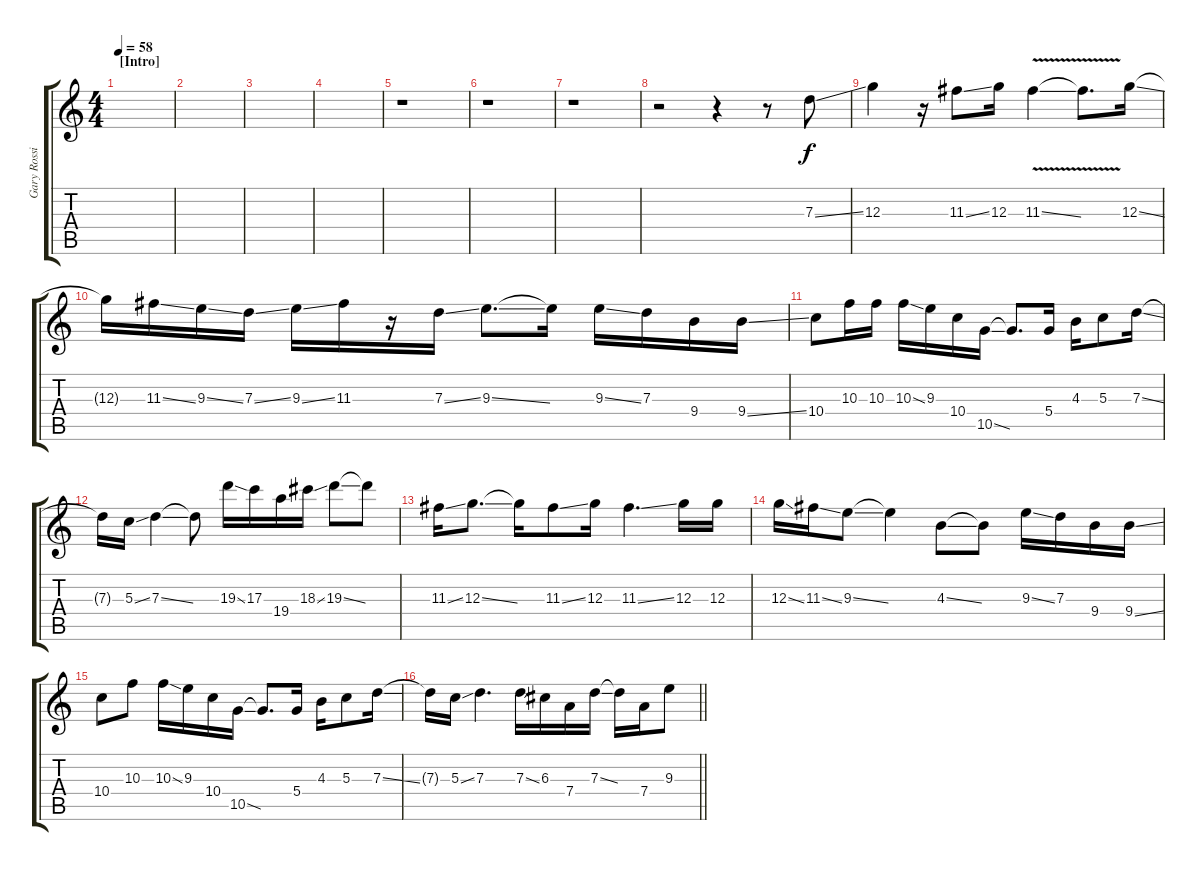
\track ("Gary Rossington (Slide/Rythm Guitar)" "Gary Rossi") {instrument overdrivenguitar}
\staff {score tabs}
\tuning (E4 B3 G3 D3 A2 E2) {hide}
\ts (4 4)
\section ("" "[Intro]")
\tempo 58
\clef g2
\ks c
|
|
|
|
r.1 |
r.1 |
r.1 |
r.2 r.4 r.8 7.3{ss}.8 |
12.3.4 r.16 11.3{ss}.8 12.3.16 11.3{v ss}.4 11.3{t}.8{d} 12.3{ss}.16 |
12.3{t}.16 11.3{ss}.16 9.3{ss}.16 7.3{ss}.16 9.3{ss}.16 11.3.16 r.16 7.3{ss}.16 9.3{ss}.8{d} 9.3{t}.16 9.3{ss}.16 7.3.16 9.4.16 9.4{ss}.16 |
10.4.8 10.3.16 10.3.16 10.3{ss}.16 9.3.16 10.4.16 10.5{ss}.16 10.5{t}.8{d} 5.4.16 4.3.16 5.3.8 7.3{ss}.16 |
7.3{t}.16 5.3{ss}.16 7.3{ss}.4 7.3{t}.8 19.3{ss}.16 17.3.16 19.4.16 18.3{ss}.16 19.3{ss}.8 19.3{t}.8 |
11.3{ss}.16 12.3{ss}.8{d} 12.3{t}.16 11.3{ss}.8 12.3.16 11.3{ss}.4{d} 12.3.16 12.3.16 |
12.3{ss}.16 11.3{ss}.16 9.3{ss}.8 9.3{t}.4 4.3{ss}.8 4.3{t}.8 9.3{ss}.16 7.3.16 9.4.16 9.4{ss}.16 |
10.4.8 10.3.8 10.3{ss}.16 9.3.16 10.4.16 10.5{ss}.16 10.5{t}.8{d} 5.4.16 4.3.16 5.3.8 7.3{ss}.16 |
\barLineRight lightlight
7.3{t}.16 5.3{ss}.16 7.3.4{d} 7.3{ss}.16 6.3.16 7.4.16 7.3{ss}.16 7.3{t}.16 7.4.16 9.3{ss}.8
